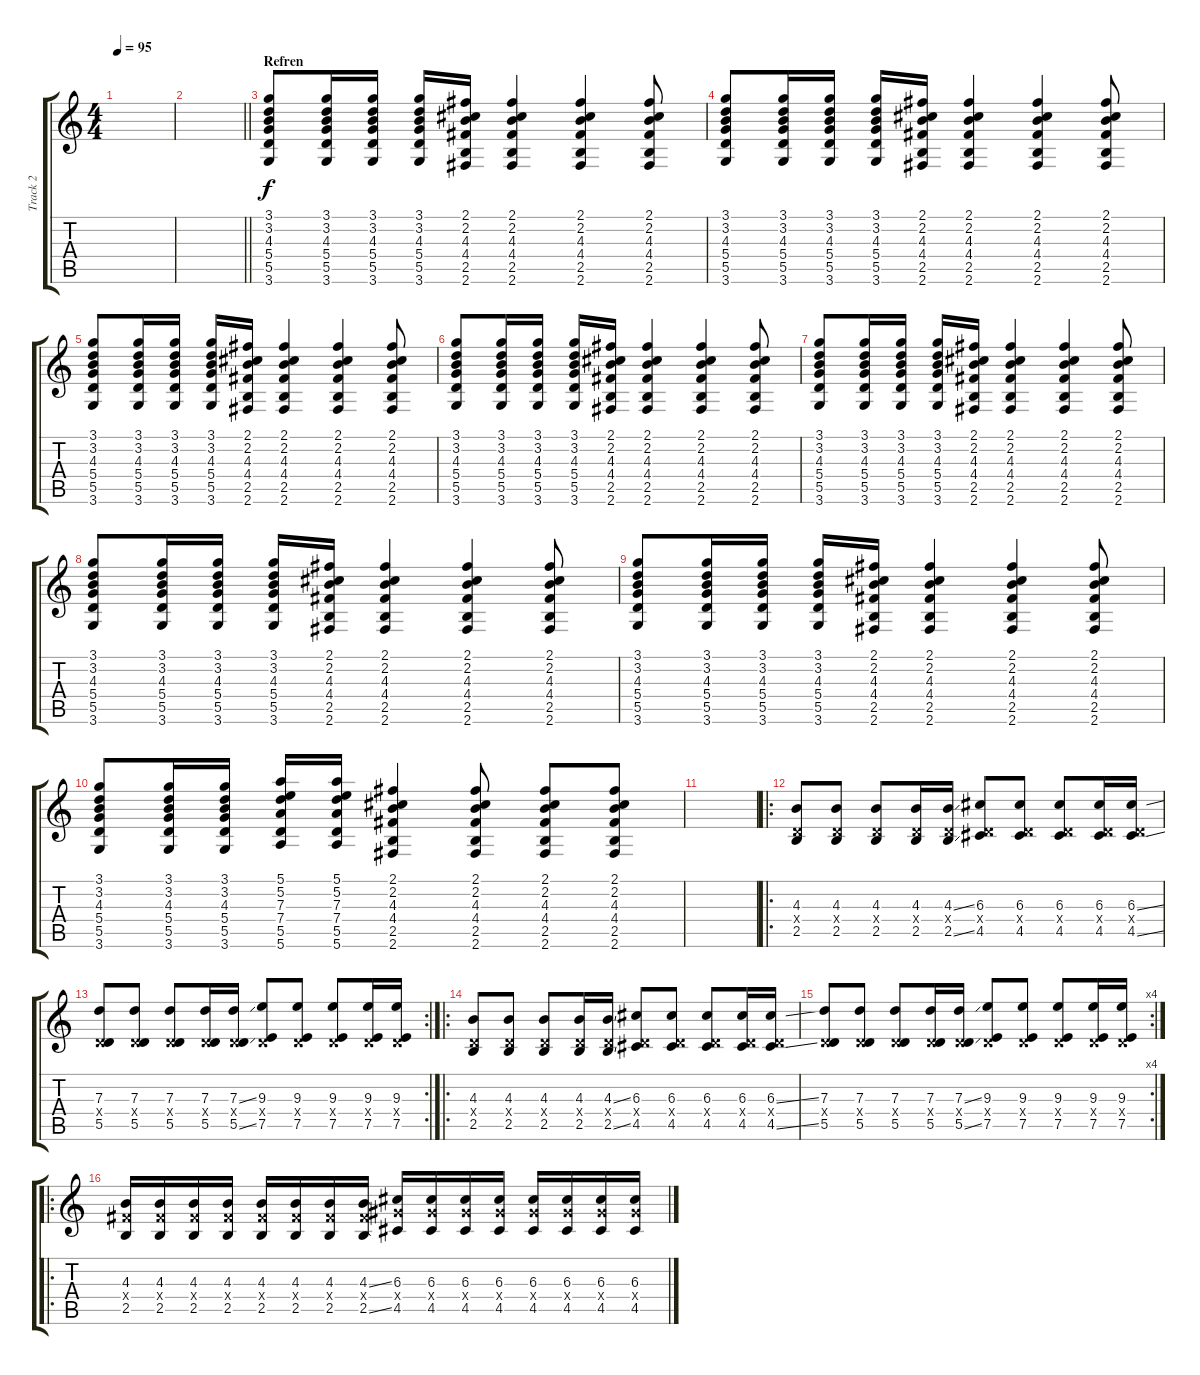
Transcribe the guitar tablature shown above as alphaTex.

\track ("Track 2" "Track 2") {instrument acousticguitarsteel}
\staff {score tabs}
\tuning (E4 B3 G3 D3 A2 E2) {hide}
\ts (4 4)
\tempo 95
\clef g2
\ks c
|
\barLineRight lightlight
|
\section ("" "Refren")
(3.1 3.2 4.3 5.4 5.5 3.6).8 (3.1 3.2 4.3 5.4 5.5 3.6).16 (3.1 3.2 4.3 5.4 5.5 3.6).16 (3.1 3.2 4.3 5.4 5.5 3.6).16 (2.1 2.2 4.3 4.4 2.5 2.6).16 (2.1 2.2 4.3 4.4 2.5 2.6).4 (2.1 2.2 4.3 4.4 2.5 2.6).4 (2.1 2.2 4.3 4.4 2.5 2.6).8 |
(3.1 3.2 4.3 5.4 5.5 3.6).8 (3.1 3.2 4.3 5.4 5.5 3.6).16 (3.1 3.2 4.3 5.4 5.5 3.6).16 (3.1 3.2 4.3 5.4 5.5 3.6).16 (2.1 2.2 4.3 4.4 2.5 2.6).16 (2.1 2.2 4.3 4.4 2.5 2.6).4 (2.1 2.2 4.3 4.4 2.5 2.6).4 (2.1 2.2 4.3 4.4 2.5 2.6).8 |
(3.1 3.2 4.3 5.4 5.5 3.6).8 (3.1 3.2 4.3 5.4 5.5 3.6).16 (3.1 3.2 4.3 5.4 5.5 3.6).16 (3.1 3.2 4.3 5.4 5.5 3.6).16 (2.1 2.2 4.3 4.4 2.5 2.6).16 (2.1 2.2 4.3 4.4 2.5 2.6).4 (2.1 2.2 4.3 4.4 2.5 2.6).4 (2.1 2.2 4.3 4.4 2.5 2.6).8 |
(3.1 3.2 4.3 5.4 5.5 3.6).8 (3.1 3.2 4.3 5.4 5.5 3.6).16 (3.1 3.2 4.3 5.4 5.5 3.6).16 (3.1 3.2 4.3 5.4 5.5 3.6).16 (2.1 2.2 4.3 4.4 2.5 2.6).16 (2.1 2.2 4.3 4.4 2.5 2.6).4 (2.1 2.2 4.3 4.4 2.5 2.6).4 (2.1 2.2 4.3 4.4 2.5 2.6).8 |
(3.1 3.2 4.3 5.4 5.5 3.6).8 (3.1 3.2 4.3 5.4 5.5 3.6).16 (3.1 3.2 4.3 5.4 5.5 3.6).16 (3.1 3.2 4.3 5.4 5.5 3.6).16 (2.1 2.2 4.3 4.4 2.5 2.6).16 (2.1 2.2 4.3 4.4 2.5 2.6).4 (2.1 2.2 4.3 4.4 2.5 2.6).4 (2.1 2.2 4.3 4.4 2.5 2.6).8 |
(3.1 3.2 4.3 5.4 5.5 3.6).8 (3.1 3.2 4.3 5.4 5.5 3.6).16 (3.1 3.2 4.3 5.4 5.5 3.6).16 (3.1 3.2 4.3 5.4 5.5 3.6).16 (2.1 2.2 4.3 4.4 2.5 2.6).16 (2.1 2.2 4.3 4.4 2.5 2.6).4 (2.1 2.2 4.3 4.4 2.5 2.6).4 (2.1 2.2 4.3 4.4 2.5 2.6).8 |
(3.1 3.2 4.3 5.4 5.5 3.6).8 (3.1 3.2 4.3 5.4 5.5 3.6).16 (3.1 3.2 4.3 5.4 5.5 3.6).16 (3.1 3.2 4.3 5.4 5.5 3.6).16 (2.1 2.2 4.3 4.4 2.5 2.6).16 (2.1 2.2 4.3 4.4 2.5 2.6).4 (2.1 2.2 4.3 4.4 2.5 2.6).4 (2.1 2.2 4.3 4.4 2.5 2.6).8 |
(3.1 3.2 4.3 5.4 5.5 3.6).8 (3.1 3.2 4.3 5.4 5.5 3.6).16 (3.1 3.2 4.3 5.4 5.5 3.6).16 (5.1 5.2 7.3 7.4 5.5 5.6).16 (5.1 5.2 7.3 7.4 5.5 5.6).16 (2.1 2.2 4.3 4.4 2.5 2.6).4 (2.1 2.2 4.3 4.4 2.5 2.6).8 (2.1 2.2 4.3 4.4 2.5 2.6).8 (2.1 2.2 4.3 4.4 2.5 2.6).8 |
|
\ro
(4.3 0.4{x} 2.5).8 (4.3 0.4{x} 2.5).8 (4.3 0.4{x} 2.5).8 (4.3 0.4{x} 2.5).16 (4.3{ss} 0.4{x} 2.5{ss}).16 (6.3 0.4{x} 4.5).8 (6.3 0.4{x} 4.5).8 (6.3 0.4{x} 4.5).8 (6.3 0.4{x} 4.5).16 (6.3{ss} 0.4{x} 4.5{ss}).16 |
\rc 2
(7.3 0.4{x} 5.5).8 (7.3 0.4{x} 5.5).8 (7.3 0.4{x} 5.5).8 (7.3 0.4{x} 5.5).16 (7.3{ss} 0.4{x} 5.5{ss}).16 (9.3 0.4{x} 7.5).8 (9.3 0.4{x} 7.5).8 (9.3 0.4{x} 7.5).8 (9.3 0.4{x} 7.5).16 (9.3 0.4{x} 7.5).16 |
\ro
(4.3 0.4{x} 2.5).8 (4.3 0.4{x} 2.5).8 (4.3 0.4{x} 2.5).8 (4.3 0.4{x} 2.5).16 (4.3{ss} 0.4{x} 2.5{ss}).16 (6.3 0.4{x} 4.5).8 (6.3 0.4{x} 4.5).8 (6.3 0.4{x} 4.5).8 (6.3 0.4{x} 4.5).16 (6.3{ss} 0.4{x} 4.5{ss}).16 |
\rc 4
(7.3 0.4{x} 5.5).8 (7.3 0.4{x} 5.5).8 (7.3 0.4{x} 5.5).8 (7.3 0.4{x} 5.5).16 (7.3{ss} 0.4{x} 5.5{ss}).16 (9.3 0.4{x} 7.5).8 (9.3 0.4{x} 7.5).8 (9.3 0.4{x} 7.5).8 (9.3 0.4{x} 7.5).16 (9.3 0.4{x} 7.5).16 |
\ro
(4.3 4.4{x} 2.5).16 (4.3 4.4{x} 2.5).16 (4.3 4.4{x} 2.5).16 (4.3 4.4{x} 2.5).16 (4.3 4.4{x} 2.5).16 (4.3 4.4{x} 2.5).16 (4.3 4.4{x} 2.5).16 (4.3{ss} 4.4{x} 2.5{ss}).16 (6.3 6.4{x} 4.5).16 (6.3 6.4{x} 4.5).16 (6.3 6.4{x} 4.5).16 (6.3 6.4{x} 4.5).16 (6.3 6.4{x} 4.5).16 (6.3 6.4{x} 4.5).16 (6.3 6.4{x} 4.5).16 (6.3{ss} 6.4{x} 4.5{ss}).16
